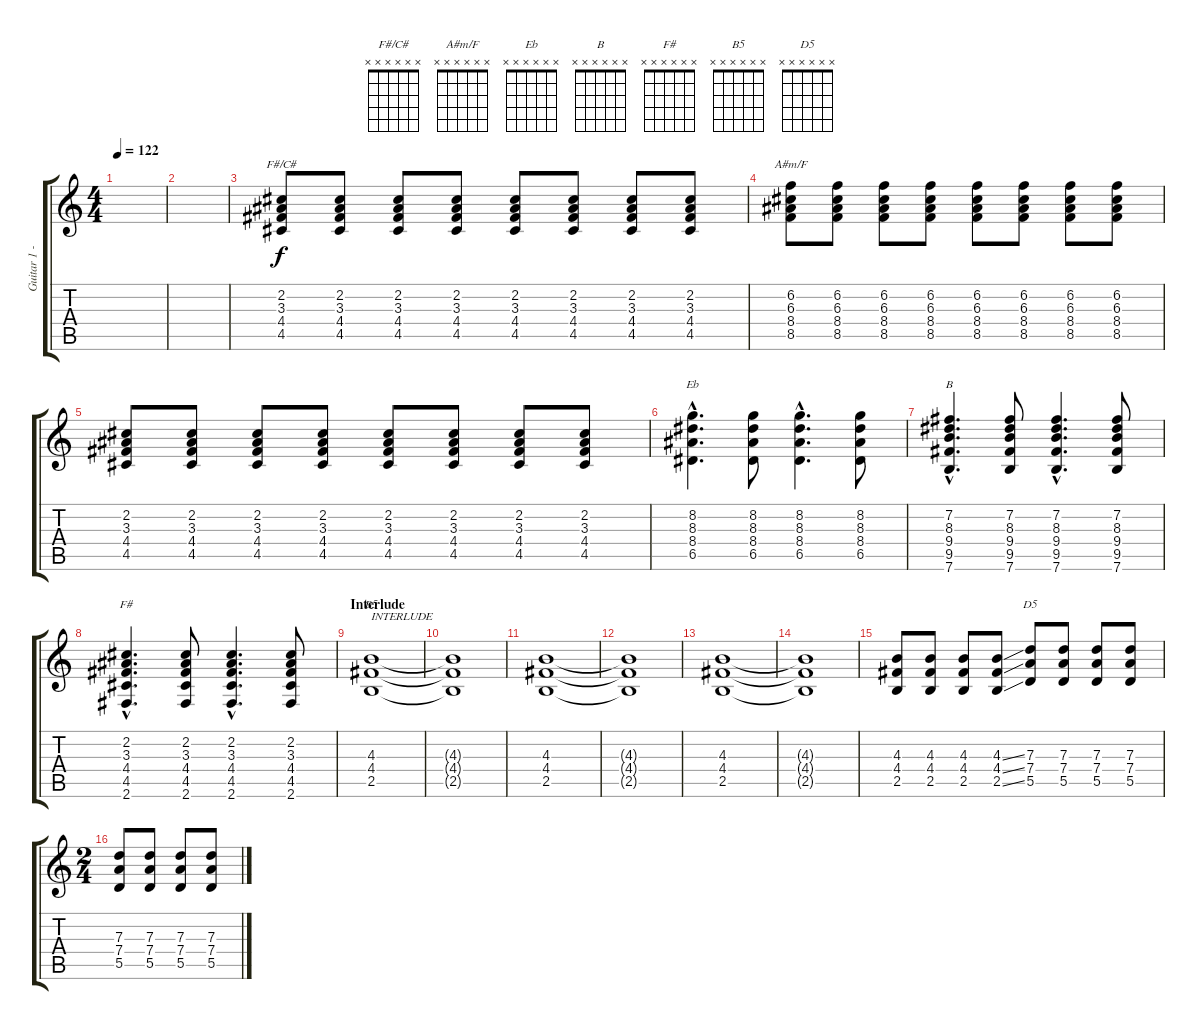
\track ("Guitar 1 - rythm" "Guitar 1 -") {instrument overdrivenguitar}
\staff {score tabs}
\tuning (E4 B3 G3 D3 A2 E2) {hide}
\chord ("F#/C#" x x x x x x) {firstfret 0}
\chord ("A#m/F" x x x x x x) {firstfret 0}
\chord ("Eb" x x x x x x) {firstfret 0}
\chord ("B" x x x x x x) {firstfret 0}
\chord ("F#" x x x x x x) {firstfret 0}
\chord ("B5" x x x x x x) {firstfret 0}
\chord ("D5" x x x x x x) {firstfret 0}
\ts (4 4)
\tempo 122
\clef g2
\ks c
|
|
(2.2 3.3 4.4 4.5).8{ch "F#/C#" volume 11} (2.2 3.3 4.4 4.5).8 (2.2 3.3 4.4 4.5).8 (2.2 3.3 4.4 4.5).8 (2.2 3.3 4.4 4.5).8 (2.2 3.3 4.4 4.5).8 (2.2 3.3 4.4 4.5).8 (2.2 3.3 4.4 4.5).8 |
(6.2 6.3 8.4 8.5).8{ch "A#m/F"} (6.2 6.3 8.4 8.5).8 (6.2 6.3 8.4 8.5).8 (6.2 6.3 8.4 8.5).8 (6.2 6.3 8.4 8.5).8 (6.2 6.3 8.4 8.5).8 (6.2 6.3 8.4 8.5).8 (6.2 6.3 8.4 8.5).8 |
(2.2 3.3 4.4 4.5).8 (2.2 3.3 4.4 4.5).8 (2.2 3.3 4.4 4.5).8 (2.2 3.3 4.4 4.5).8 (2.2 3.3 4.4 4.5).8 (2.2 3.3 4.4 4.5).8 (2.2 3.3 4.4 4.5).8 (2.2 3.3 4.4 4.5).8 |
(8.2{hac} 8.3{hac} 8.4{hac} 6.5{hac}).4{d ch "Eb"} (8.2 8.3 8.4 6.5).8 (8.2{hac} 8.3{hac} 8.4{hac} 6.5{hac}).4{d} (8.2 8.3 8.4 6.5).8 |
(7.2{hac} 8.3{hac} 9.4{hac} 9.5{hac} 7.6{hac}).4{d ch "B"} (7.2 8.3 9.4 9.5 7.6).8 (7.2{hac} 8.3{hac} 9.4{hac} 9.5{hac} 7.6{hac}).4{d} (7.2 8.3 9.4 9.5 7.6).8 |
(2.2{hac} 3.3{hac} 4.4{hac} 4.5{hac} 2.6{hac}).4{d ch "F#"} (2.2 3.3 4.4 4.5 2.6).8 (2.2{hac} 3.3{hac} 4.4{hac} 4.5{hac} 2.6{hac}).4{d} (2.2 3.3 4.4 4.5 2.6).8 |
\section ("" "Interlude")
(4.3 4.4 2.5).1{ch "B5" txt "INTERLUDE"} |
(4.3{t} 4.4{t} 2.5{t}).1 |
(4.3 4.4 2.5).1 |
(4.3{t} 4.4{t} 2.5{t}).1 |
(4.3 4.4 2.5).1 |
(4.3{t} 4.4{t} 2.5{t}).1 |
(4.3 4.4 2.5).8 (4.3 4.4 2.5).8 (4.3 4.4 2.5).8 (4.3{ss} 4.4{ss} 2.5{ss}).8 (7.3 7.4 5.5).8{ch "D5"} (7.3 7.4 5.5).8 (7.3 7.4 5.5).8 (7.3 7.4 5.5).8 |
\ts (2 4)
(7.3 7.4 5.5).8 (7.3 7.4 5.5).8 (7.3 7.4 5.5).8 (7.3 7.4 5.5).8
